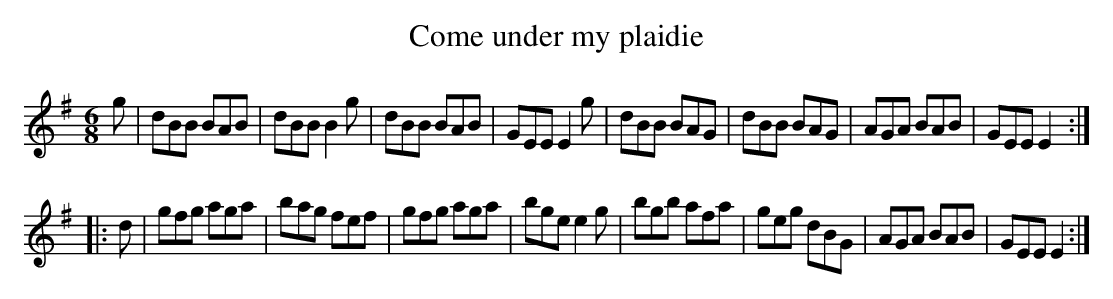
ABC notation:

X:1
T:Come under my plaidie
M:6/8
K:Em
g | dBB BAB | dBB B2g | dBB BAB | GEE E2g | \
dBB BAG | dBB BAG | AGA BAB | GEE E2 :|
 |:d | gfg aga | bag fef | gfg aga | bge e2g | \
bgb afa | geg dBG | AGA BAB | GEE E2 :|
